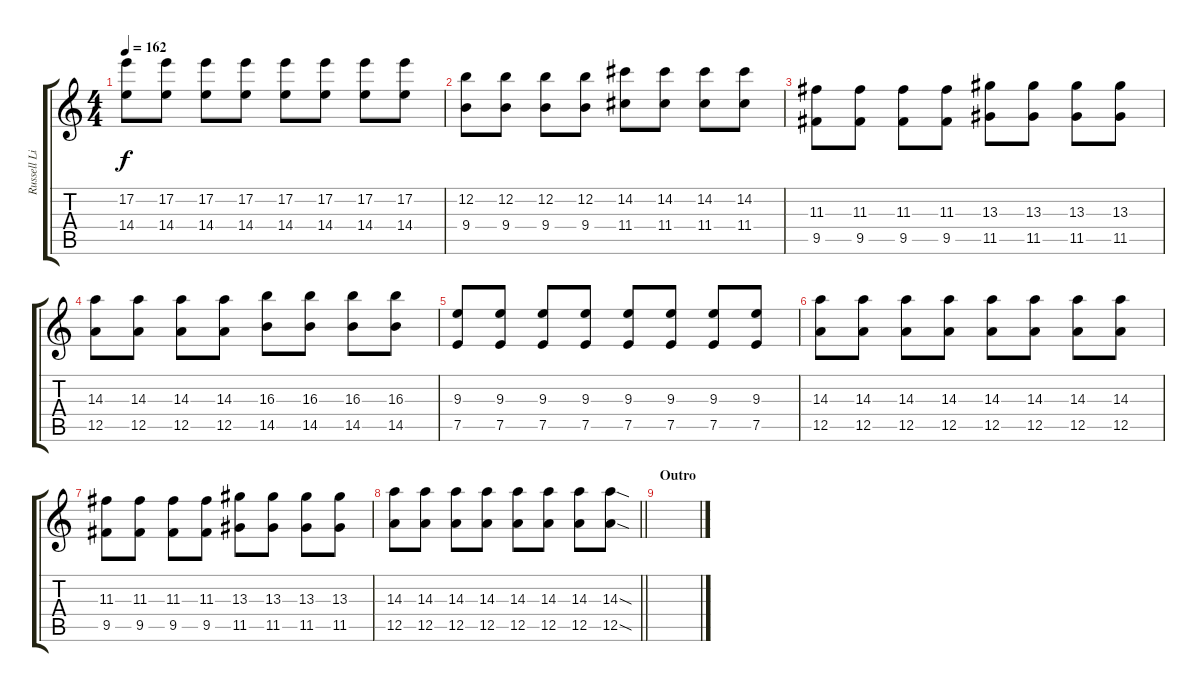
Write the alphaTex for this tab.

\track ("Russell Lissack" "Russell Li") {instrument electricguitarclean}
\staff {score tabs}
\tuning (E4 B3 G3 D3 A2 E2) {hide}
\ts (4 4)
\tempo 162
\clef g2
\ks c
(17.2 14.4).8{dy f} (17.2 14.4).8 (17.2 14.4).8 (17.2 14.4).8 (17.2 14.4).8 (17.2 14.4).8 (17.2 14.4).8 (17.2 14.4).8 |
(12.2 9.4).8 (12.2 9.4).8 (12.2 9.4).8 (12.2 9.4).8 (14.2 11.4).8 (14.2 11.4).8 (14.2 11.4).8 (14.2 11.4).8 |
(11.3 9.5).8 (11.3 9.5).8 (11.3 9.5).8 (11.3 9.5).8 (13.3 11.5).8 (13.3 11.5).8 (13.3 11.5).8 (13.3 11.5).8 |
(14.3 12.5).8 (14.3 12.5).8 (14.3 12.5).8 (14.3 12.5).8 (16.3 14.5).8 (16.3 14.5).8 (16.3 14.5).8 (16.3 14.5).8 |
(9.3 7.5).8 (9.3 7.5).8 (9.3 7.5).8 (9.3 7.5).8 (9.3 7.5).8 (9.3 7.5).8 (9.3 7.5).8 (9.3 7.5).8 |
(14.3 12.5).8 (14.3 12.5).8 (14.3 12.5).8 (14.3 12.5).8 (14.3 12.5).8 (14.3 12.5).8 (14.3 12.5).8 (14.3 12.5).8 |
(11.3 9.5).8 (11.3 9.5).8 (11.3 9.5).8 (11.3 9.5).8 (13.3 11.5).8 (13.3 11.5).8 (13.3 11.5).8 (13.3 11.5).8 |
\barLineRight lightlight
(14.3 12.5).8 (14.3 12.5).8 (14.3 12.5).8 (14.3 12.5).8 (14.3 12.5).8 (14.3 12.5).8 (14.3 12.5).8 (14.3{sod} 12.5{sod}).8 |
\section ("" "Outro")
